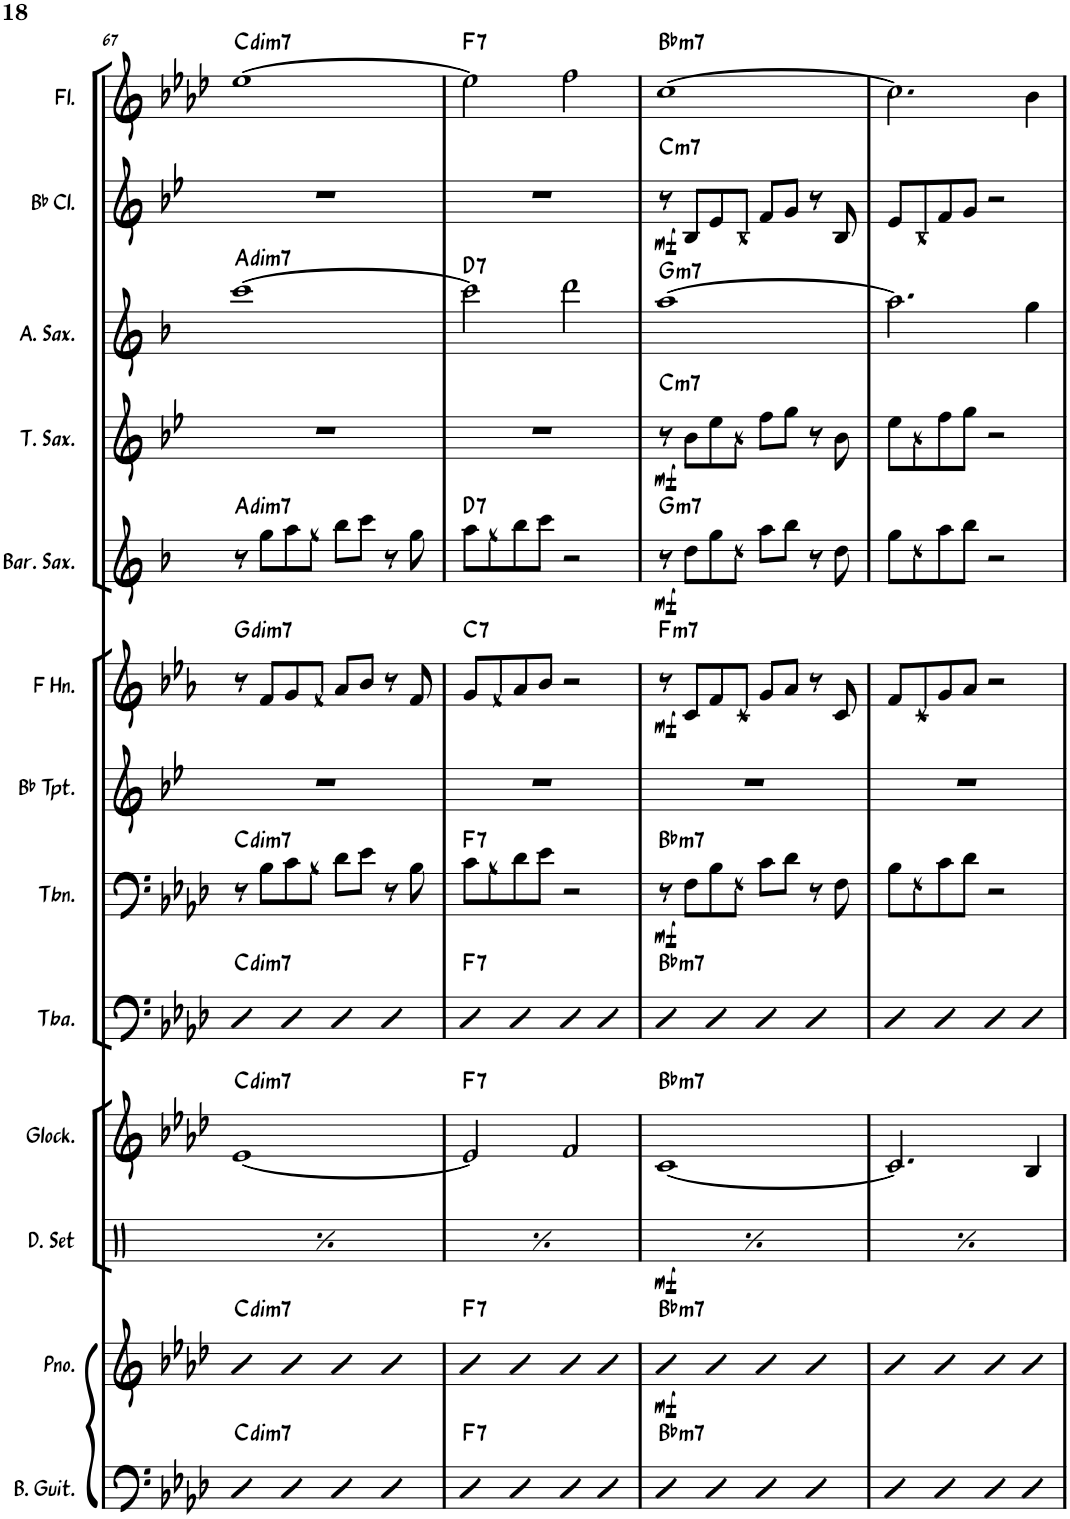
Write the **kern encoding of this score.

**kern	**harte	**kern	**dynam	**harte	**kern	**kern	**harte	**kern	**harte	**kern	**dynam	**harte	**kern	**kern	**dynam	**harte	**kern	**dynam	**harte	**kern	**dynam	**harte	**kern	**harte	**kern	**dynam	**harte	**kern	**harte
*part13	*part13	*part12	*part12	*part12	*part11	*part10	*part10	*part9	*part9	*part8	*part8	*part8	*part7	*part6	*part6	*part6	*part5	*part5	*part5	*part4	*part4	*part4	*part3	*part3	*part2	*part2	*part2	*part1	*part1
*staff13	*	*staff12	*staff12	*	*staff11	*staff10	*	*staff9	*	*staff8	*staff8	*	*staff7	*staff6	*staff6	*	*staff5	*staff5	*	*staff4	*staff4	*	*staff3	*	*staff2	*staff2	*	*staff1	*
*I"Bass Guitar	*	*I"Piano	*	*	*I"Drumset	*I"Glockenspiel	*	*I"Tuba	*	*I"Trombone	*	*	*I"Bb Trumpet	*I"Horn in F	*	*	*I"Baritone Saxophone	*	*	*I"Tenor Saxophone	*	*	*I"Alto Saxophone	*	*I"Bb Clarinet	*	*	*I"Flute	*
*I'B. Guit.	*	*I'Pno.	*	*	*I'D. Set	*I'Glock.	*	*I'Tba.	*	*I'Tbn.	*	*	*I'Bb Tpt.	*	*	*	*I'Bar. Sax.	*	*	*I'T. Sax.	*	*	*I'A. Sax.	*	*I'Bb Cl.	*	*	*I'Fl.	*
!!LO:PB:g=z
*clefF4	*	*clefG2	*	*	*clefX	*clefG2	*	*clefF4	*	*clefF4	*	*	*clefG2	*clefG2	*	*	*clefG2	*	*	*clefG2	*	*	*clefG2	*	*clefG2	*	*	*clefG2	*
*Trd7c12	*	*	*	*	*	*Trd-14c-24	*	*	*	*	*	*	*Trd1c2	*Trd4c7	*	*	*Trd12c21	*	*	*Trd8c14	*	*	*Trd5c9	*	*Trd1c2	*	*	*	*
*k[b-e-a-d-]	*	*k[b-e-a-d-]	*	*	*k[]	*k[b-e-a-d-]	*	*k[b-e-a-d-]	*	*k[b-e-a-d-]	*	*	*k[b-e-]	*k[b-e-a-]	*	*	*k[b-]	*	*	*k[b-e-]	*	*	*k[b-]	*	*k[b-e-]	*	*	*k[b-e-a-d-]	*
*M4/4	*	*M4/4	*	*	*M4/4	*M4/4	*	*M4/4	*	*M4/4	*	*	*M4/4	*M4/4	*	*	*M4/4	*	*	*M4/4	*	*	*M4/4	*	*M4/4	*	*	*M4/4	*
=67	=67	=67	=67	=67	=67	=67	=67	=67	=67	=67	=67	=67	=67	=67	=67	=67	=67	=67	=67	=67	=67	=67	=67	=67	=67	=67	=67	=67	=67
*	*	*	*	*	*^	*	*	*	*	*	*	*	*	*	*	*	*	*	*	*	*	*	*	*	*	*	*	*	*
!	!LO:H:kt=dim7	!	!	!LO:H:kt=dim7	!	!	!	!LO:H:kt=dim7	!	!LO:H:kt=dim7	!	!	!LO:H:kt=dim7	!	!	!	!LO:H:kt=dim7	!	!	!LO:H:kt=dim7	!	!	!	!	!LO:H:kt=dim7	!	!	!	!	!LO:H:kt=dim7
4D-	C:dim7	4b-	.	C:dim7	4Rff/	4Rf\	[1e-	C:dim7	4D-	C:dim7	8r	.	C:dim7	1r	8r	.	G:dim7	8r	.	A:dim7	1r	.	.	[1ccc	A:dim7	1r	.	.	[1ee-	C:dim7
.	.	.	.	.	.	.	.	.	.	.	8B-\L	.	.	.	8f/L	.	.	8gg\L	.	.	.	.	.	.	.	.	.	.	.	.
4D-	.	4b-	.	.	8Rff/L	4Rd\	.	.	4D-	.	8c\	.	.	.	8g/	.	.	8aa\	.	.	.	.	.	.	.	.	.	.	.	.
.	.	.	.	.	8Rff/J	.	.	.	.	.	8B-\J	.	.	.	8f/J	.	.	8gg\J	.	.	.	.	.	.	.	.	.	.	.	.
4D-	.	4b-	.	.	4Rff/	4Rf\	.	.	4D-	.	8d-\L	.	.	.	8a-/L	.	.	8bb-\L	.	.	.	.	.	.	.	.	.	.	.	.
.	.	.	.	.	.	.	.	.	.	.	8e-\J	.	.	.	8b-/J	.	.	8ccc\J	.	.	.	.	.	.	.	.	.	.	.	.
4D-	.	4b-	.	.	8Rff/L	4Rd\	.	.	4D-	.	8r	.	.	.	8r	.	.	8r	.	.	.	.	.	.	.	.	.	.	.	.
.	.	.	.	.	8Rff/J	.	.	.	.	.	8B-\	.	.	.	8f/	.	.	8gg\	.	.	.	.	.	.	.	.	.	.	.	.
=68	=68	=68	=68	=68	=68	=68	=68	=68	=68	=68	=68	=68	=68	=68	=68	=68	=68	=68	=68	=68	=68	=68	=68	=68	=68	=68	=68	=68	=68	=68
!	!LO:H:kt=7	!	!	!LO:H:kt=7	!	!	!	!LO:H:kt=7	!	!LO:H:kt=7	!	!	!LO:H:kt=7	!	!	!	!LO:H:kt=7	!	!	!LO:H:kt=7	!	!	!	!	!LO:H:kt=7	!	!	!	!	!LO:H:kt=7
4D-	F:7	4b-	.	F:7	4Rff/	4Rf\	2e-/]	F:7	4D-	F:7	8c\L	.	F:7	1r	8g/L	.	C:7	8aa\L	.	D:7	1r	.	.	2ccc\]	D:7	1r	.	.	2ee-\]	F:7
.	.	.	.	.	.	.	.	.	.	.	8B-\	.	.	.	8f/	.	.	8gg\	.	.	.	.	.	.	.	.	.	.	.	.
4D-	.	4b-	.	.	8Rff/L	4Rd\	.	.	4D-	.	8d-\	.	.	.	8a-/	.	.	8bb-\	.	.	.	.	.	.	.	.	.	.	.	.
.	.	.	.	.	8Rff/J	.	.	.	.	.	8e-\J	.	.	.	8b-/J	.	.	8ccc\J	.	.	.	.	.	.	.	.	.	.	.	.
4D-	.	4b-	.	.	4Rff/	4Rf\	2f/	.	4D-	.	2r	.	.	.	2r	.	.	2r	.	.	.	.	.	2ddd\	.	.	.	.	2ff\	.
4D-	.	4b-	.	.	8Rff/L	4Rd\	.	.	4D-	.	.	.	.	.	.	.	.	.	.	.	.	.	.	.	.	.	.	.	.	.
.	.	.	.	.	8Rff/J	.	.	.	.	.	.	.	.	.	.	.	.	.	.	.	.	.	.	.	.	.	.	.	.	.
=69	=69	=69	=69	=69	=69	=69	=69	=69	=69	=69	=69	=69	=69	=69	=69	=69	=69	=69	=69	=69	=69	=69	=69	=69	=69	=69	=69	=69	=69	=69
!	!LO:H:kt=m7	!	!LO:DY:b	!LO:H:kt=m7	!	!	!	!LO:H:kt=m7	!	!LO:H:kt=m7	!	!LO:DY:b	!LO:H:kt=m7	!	!	!LO:DY:b	!LO:H:kt=m7	!	!LO:DY:b	!LO:H:kt=m7	!	!LO:DY:b	!LO:H:kt=m7	!	!LO:H:kt=m7	!	!LO:DY:b	!LO:H:kt=m7	!	!LO:H:kt=m7
4D-	Bb:min7	4b-	mf	Bb:min7	4Rff/	4Rf\	[1c	Bb:min7	4D-	Bb:min7	8r	mf	Bb:min7	1r	8r	mf	F:min7	8r	mf	G:min7	8r	mf	C:min7	[1aa	G:min7	8r	mf	C:min7	[1cc	Bb:min7
.	.	.	.	.	.	.	.	.	.	.	8F\L	.	.	.	8c/L	.	.	8dd\L	.	.	8b-\L	.	.	.	.	8B-/L	.	.	.	.
4D-	.	4b-	.	.	8Rff/L	4Rd\	.	.	4D-	.	8B-\	.	.	.	8f/	.	.	8gg\	.	.	8ee-\	.	.	.	.	8e-/	.	.	.	.
.	.	.	.	.	8Rff/J	.	.	.	.	.	8F\J	.	.	.	8c/J	.	.	8dd\J	.	.	8b-\J	.	.	.	.	8B-/J	.	.	.	.
4D-	.	4b-	.	.	4Rff/	4Rf\	.	.	4D-	.	8c\L	.	.	.	8g/L	.	.	8aa\L	.	.	8ff\L	.	.	.	.	8f/L	.	.	.	.
.	.	.	.	.	.	.	.	.	.	.	8d-\J	.	.	.	8a-/J	.	.	8bb-\J	.	.	8gg\J	.	.	.	.	8g/J	.	.	.	.
4D-	.	4b-	.	.	8Rff/L	4Rd\	.	.	4D-	.	8r	.	.	.	8r	.	.	8r	.	.	8r	.	.	.	.	8r	.	.	.	.
.	.	.	.	.	8Rff/J	.	.	.	.	.	8F\	.	.	.	8c/	.	.	8dd\	.	.	8b-\	.	.	.	.	8B-/	.	.	.	.
=70	=70	=70	=70	=70	=70	=70	=70	=70	=70	=70	=70	=70	=70	=70	=70	=70	=70	=70	=70	=70	=70	=70	=70	=70	=70	=70	=70	=70	=70	=70
4D-	.	4b-	.	.	4Rff/	4Rf\	2.c/]	.	4D-	.	8B-\L	.	.	1r	8f/L	.	.	8gg\L	.	.	8ee-\L	.	.	2.aa\]	.	8e-/L	.	.	2.cc\]	.
.	.	.	.	.	.	.	.	.	.	.	8F\	.	.	.	8c/	.	.	8dd\	.	.	8b-\	.	.	.	.	8B-/	.	.	.	.
4D-	.	4b-	.	.	8Rff/L	4Rd\	.	.	4D-	.	8c\	.	.	.	8g/	.	.	8aa\	.	.	8ff\	.	.	.	.	8f/	.	.	.	.
.	.	.	.	.	8Rff/J	.	.	.	.	.	8d-\J	.	.	.	8a-/J	.	.	8bb-\J	.	.	8gg\J	.	.	.	.	8g/J	.	.	.	.
4D-	.	4b-	.	.	4Rff/	4Rf\	.	.	4D-	.	2r	.	.	.	2r	.	.	2r	.	.	2r	.	.	.	.	2r	.	.	.	.
4D-	.	4b-	.	.	8Rff/L	4Rd\	4B-/	.	4D-	.	.	.	.	.	.	.	.	.	.	.	.	.	.	4gg\	.	.	.	.	4b-\	.
.	.	.	.	.	8Rff/J	.	.	.	.	.	.	.	.	.	.	.	.	.	.	.	.	.	.	.	.	.	.	.	.	.
*	*	*	*	*	*v	*v	*	*	*	*	*	*	*	*	*	*	*	*	*	*	*	*	*	*	*	*	*	*	*	*
=	=	=	=	=	=	=	=	=	=	=	=	=	=	=	=	=	=	=	=	=	=	=	=	=	=	=	=	=	=
*-	*-	*-	*-	*-	*-	*-	*-	*-	*-	*-	*-	*-	*-	*-	*-	*-	*-	*-	*-	*-	*-	*-	*-	*-	*-	*-	*-	*-	*-
